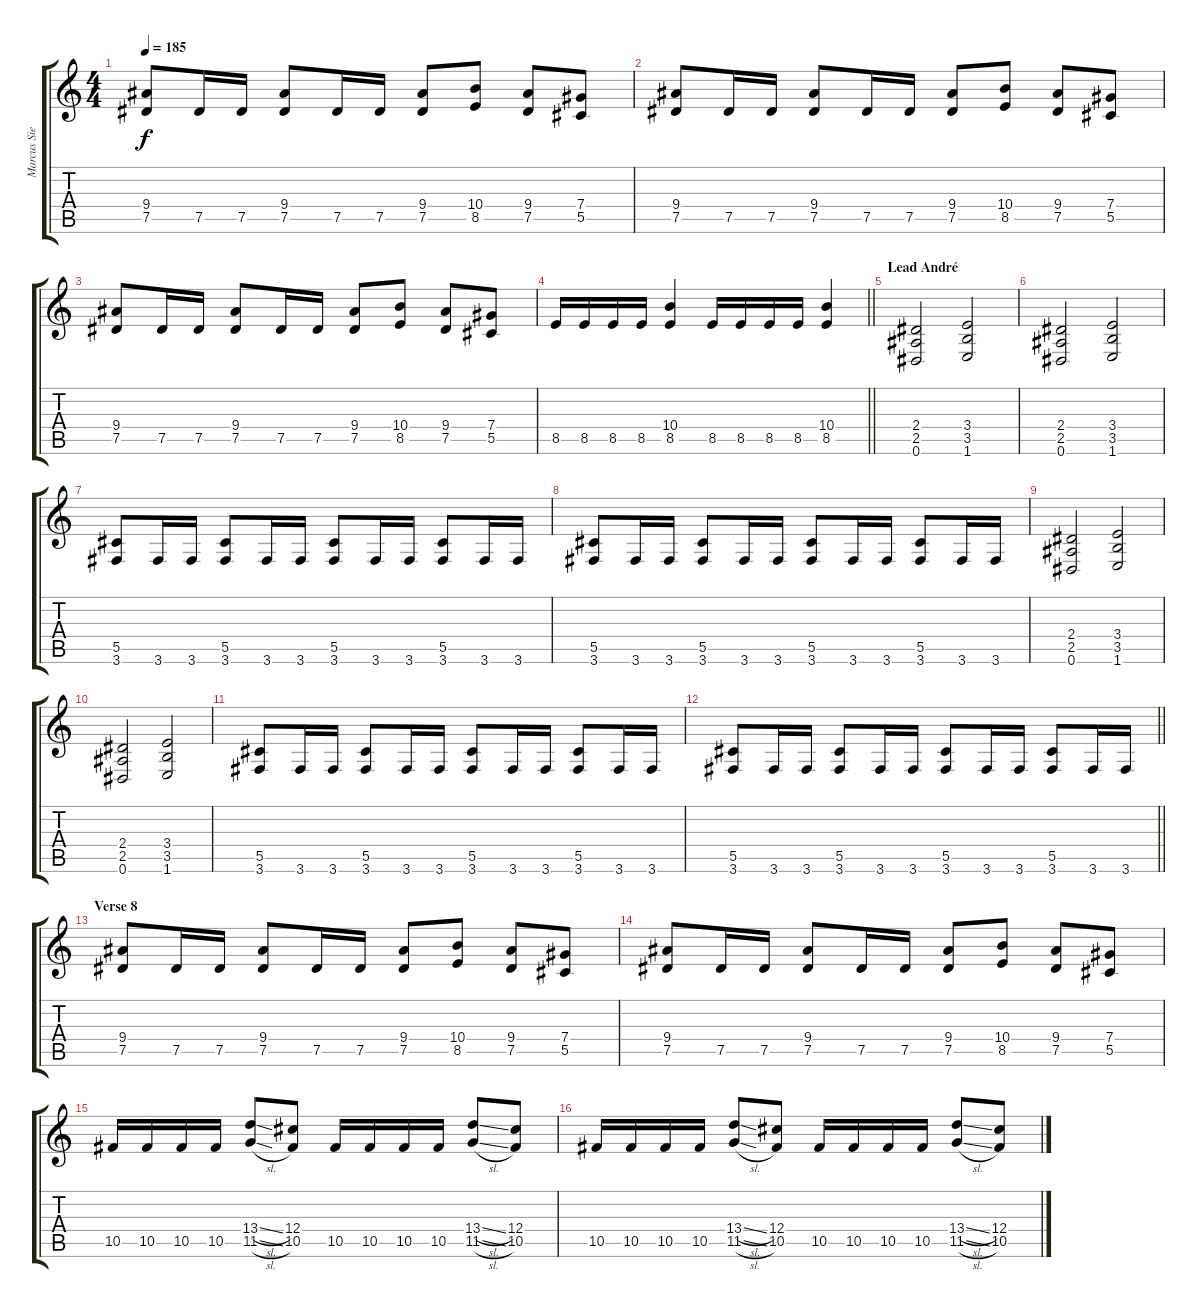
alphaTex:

\track ("Marcus Siepen" "Marcus Sie") {instrument distortionguitar}
\staff {score tabs}
\tuning (Eb4 Bb3 Gb3 Db3 Ab2 Eb2) {hide}
\ts (4 4)
\tempo 185
\clef g2
\ks c
(9.4 7.5).8{dy f} 7.5.16 7.5.16 (9.4 7.5).8 7.5.16 7.5.16 (9.4 7.5).8 (10.4 8.5).8 (9.4 7.5).8 (7.4 5.5).8 |
(9.4 7.5).8 7.5.16 7.5.16 (9.4 7.5).8 7.5.16 7.5.16 (9.4 7.5).8 (10.4 8.5).8 (9.4 7.5).8 (7.4 5.5).8 |
(9.4 7.5).8 7.5.16 7.5.16 (9.4 7.5).8 7.5.16 7.5.16 (9.4 7.5).8 (10.4 8.5).8 (9.4 7.5).8 (7.4 5.5).8 |
\barLineRight lightlight
8.5.16 8.5.16 8.5.16 8.5.16 (10.4 8.5).4 8.5.16 8.5.16 8.5.16 8.5.16 (10.4 8.5).4 |
\section ("" "Lead André")
(2.4 2.5 0.6).2 (3.4 3.5 1.6).2 |
(2.4 2.5 0.6).2 (3.4 3.5 1.6).2 |
(5.5 3.6).8 3.6.16 3.6.16 (5.5 3.6).8 3.6.16 3.6.16 (5.5 3.6).8 3.6.16 3.6.16 (5.5 3.6).8 3.6.16 3.6.16 |
(5.5 3.6).8 3.6.16 3.6.16 (5.5 3.6).8 3.6.16 3.6.16 (5.5 3.6).8 3.6.16 3.6.16 (5.5 3.6).8 3.6.16 3.6.16 |
(2.4 2.5 0.6).2 (3.4 3.5 1.6).2 |
(2.4 2.5 0.6).2 (3.4 3.5 1.6).2 |
(5.5 3.6).8 3.6.16 3.6.16 (5.5 3.6).8 3.6.16 3.6.16 (5.5 3.6).8 3.6.16 3.6.16 (5.5 3.6).8 3.6.16 3.6.16 |
\barLineRight lightlight
(5.5 3.6).8 3.6.16 3.6.16 (5.5 3.6).8 3.6.16 3.6.16 (5.5 3.6).8 3.6.16 3.6.16 (5.5 3.6).8 3.6.16 3.6.16 |
\section ("" "Verse 8")
(9.4 7.5).8 7.5.16 7.5.16 (9.4 7.5).8 7.5.16 7.5.16 (9.4 7.5).8 (10.4 8.5).8 (9.4 7.5).8 (7.4 5.5).8 |
(9.4 7.5).8 7.5.16 7.5.16 (9.4 7.5).8 7.5.16 7.5.16 (9.4 7.5).8 (10.4 8.5).8 (9.4 7.5).8 (7.4 5.5).8 |
10.5.16 10.5.16 10.5.16 10.5.16 (13.4{sl} 11.5{sl}).8 (12.4 10.5).8 10.5.16 10.5.16 10.5.16 10.5.16 (13.4{sl} 11.5{sl}).8 (12.4 10.5).8 |
10.5.16 10.5.16 10.5.16 10.5.16 (13.4{sl} 11.5{sl}).8 (12.4 10.5).8 10.5.16 10.5.16 10.5.16 10.5.16 (13.4{sl} 11.5{sl}).8 (12.4 10.5).8
